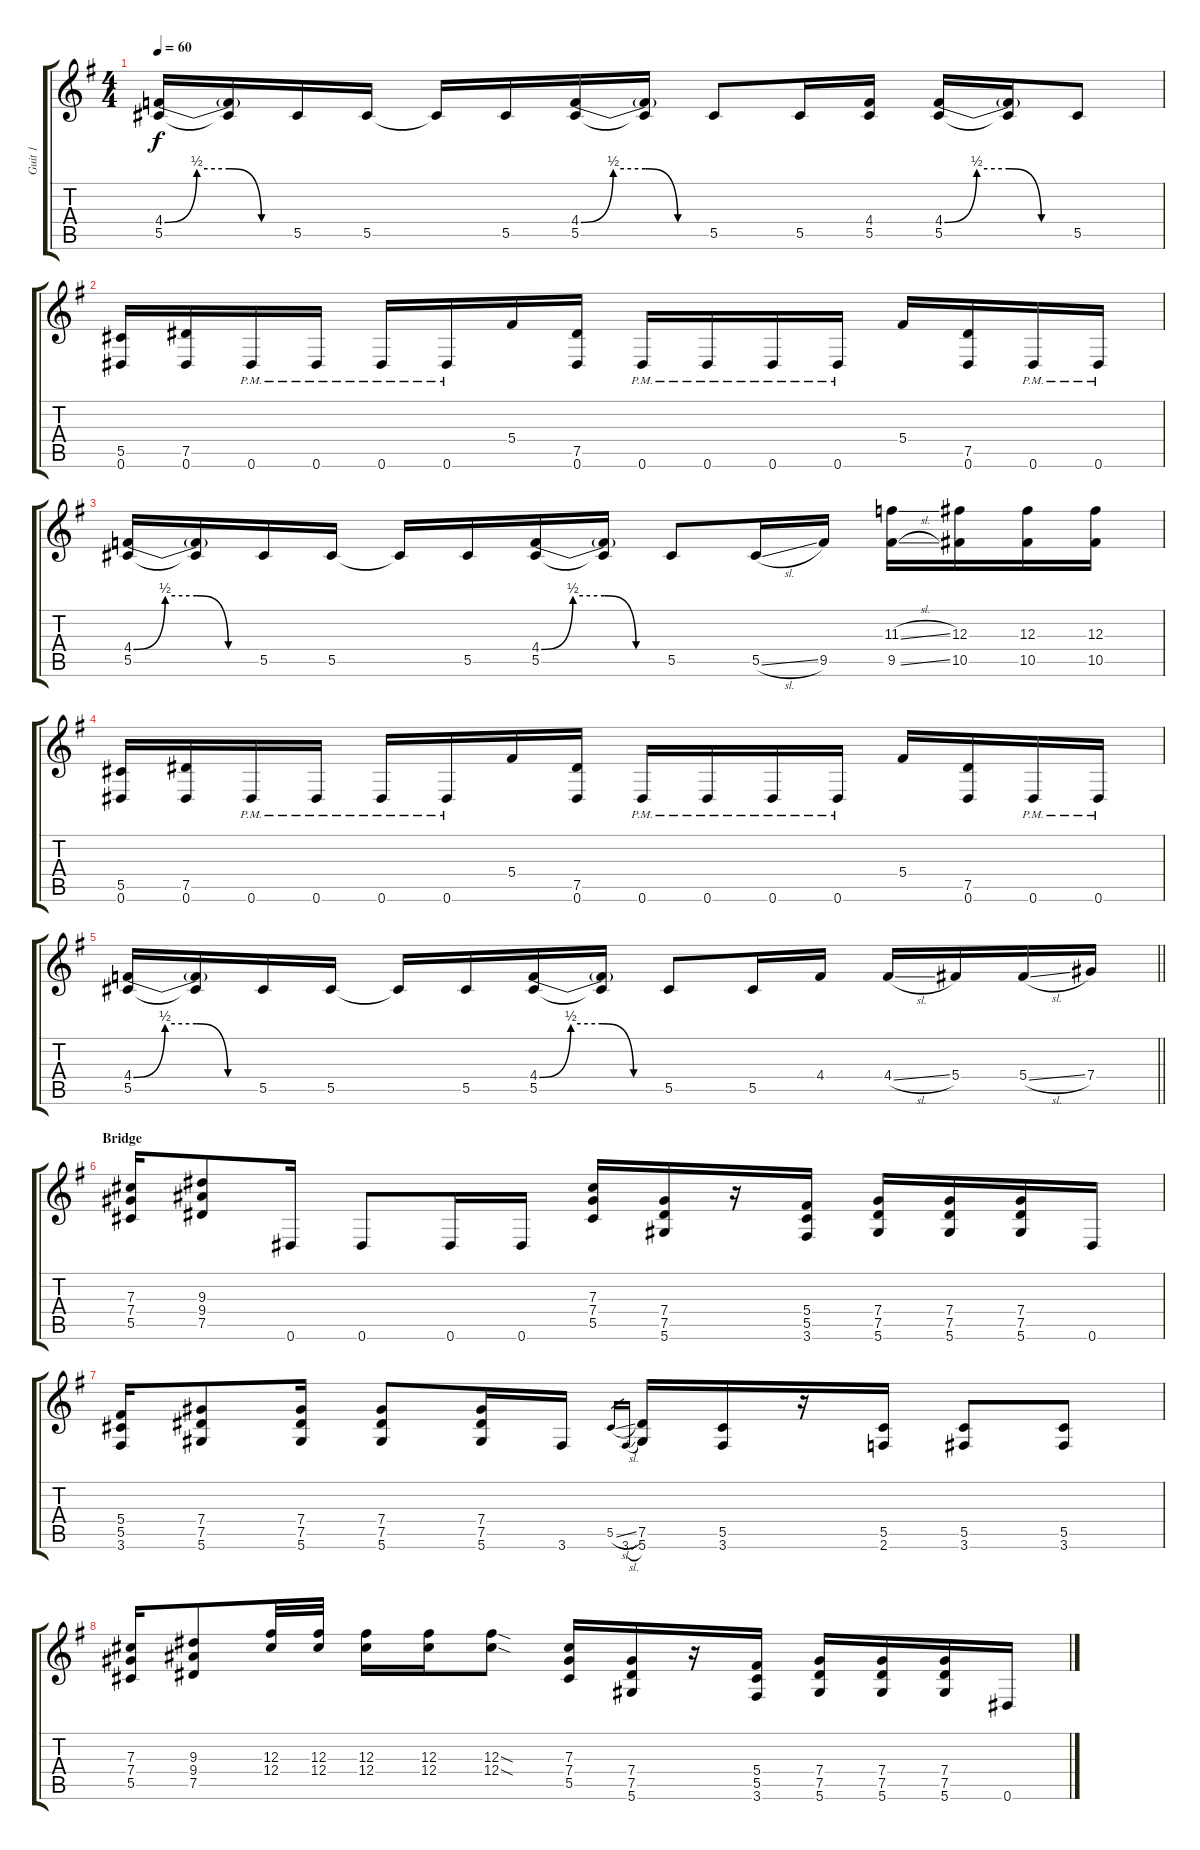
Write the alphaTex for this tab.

\track ("Guit 1" "Guit 1") {instrument overdrivenguitar}
\staff {score tabs}
\tuning (Eb4 Bb3 Gb3 Db3 Ab2 Eb2) {hide}
\ts (4 4)
\tempo 60
\clef g2
\ks g
(4.4{be (custom 0 0 15 2 30 2 45 0 60 0)} 5.5).16{dy f} (4.4{t} 5.5{t}).16 5.5.16 5.5.16 5.5{t}.16 5.5.16 (4.4{be (custom 0 0 15 2 30 2 45 0 60 0)} 5.5).16 (4.4{t} 5.5{t}).16 5.5.8 5.5.16 (4.4 5.5).16 (4.4{be (custom 0 0 15 2 30 2 45 0 60 0)} 5.5).16 (4.4{t} 5.5{t}).16 5.5.8 |
(5.5 0.6).16 (7.5 0.6).16 0.6{pm}.16 0.6{pm}.16 0.6{pm}.16 0.6{pm}.16 5.4.16 (7.5 0.6).16 0.6{pm}.16 0.6{pm}.16 0.6{pm}.16 0.6{pm}.16 5.4.16 (7.5 0.6).16 0.6{pm}.16 0.6{pm}.16 |
(4.4{be (custom 0 0 15 2 30 2 45 0 60 0)} 5.5).16 (4.4{t} 5.5{t}).16 5.5.16 5.5.16 5.5{t}.16 5.5.16 (4.4{be (custom 0 0 15 2 30 2 45 0 60 0)} 5.5).16 (4.4{t} 5.5{t}).16 5.5.8 5.5{sl}.16 9.5.16 (11.3{sl} 9.5{sl}).16 (12.3 10.5).16 (12.3 10.5).16 (12.3 10.5).16 |
(5.5 0.6).16 (7.5 0.6).16 0.6{pm}.16 0.6{pm}.16 0.6{pm}.16 0.6{pm}.16 5.4.16 (7.5 0.6).16 0.6{pm}.16 0.6{pm}.16 0.6{pm}.16 0.6{pm}.16 5.4.16 (7.5 0.6).16 0.6{pm}.16 0.6{pm}.16 |
\barLineRight lightlight
(4.4{be (custom 0 0 15 2 30 2 45 0 60 0)} 5.5).16 (4.4{t} 5.5{t}).16 5.5.16 5.5.16 5.5{t}.16 5.5.16 (4.4{be (custom 0 0 15 2 30 2 45 0 60 0)} 5.5).16 (4.4{t} 5.5{t}).16 5.5.8 5.5.16 4.4.16 4.4{sl}.16 5.4.16 5.4{sl}.16 7.4.16 |
\section ("" "Bridge")
(7.3 7.4 5.5).16 (9.3 9.4 7.5).8 0.6.16 0.6.8 0.6.16 0.6.16 (7.3 7.4 5.5).16 (7.4 7.5 5.6).16 r.16 (5.4 5.5 3.6).16 (7.4 7.5 5.6).16 (7.4 7.5 5.6).16 (7.4 7.5 5.6).16 0.6.16 |
(5.4 5.5 3.6).16 (7.4 7.5 5.6).8 (7.4 7.5 5.6).16 (7.4 7.5 5.6).8 (7.4 7.5 5.6).16 3.6.16 5.5{sl}.16{gr} 3.6{sl}.16{gr} (7.5 5.6).16 (5.5 3.6).16 r.16 (5.5 2.6).16 (5.5 3.6).8 (5.5 3.6).8 |
(7.3 7.4 5.5).16 (9.3 9.4 7.5).8 (12.3 12.4).32 (12.3 12.4).32 (12.3 12.4).16 (12.3 12.4).16 (12.3{sod} 12.4{sod}).8 (7.3 7.4 5.5).16 (7.4 7.5 5.6).16 r.16 (5.4 5.5 3.6).16 (7.4 7.5 5.6).16 (7.4 7.5 5.6).16 (7.4 7.5 5.6).16 0.6.16
